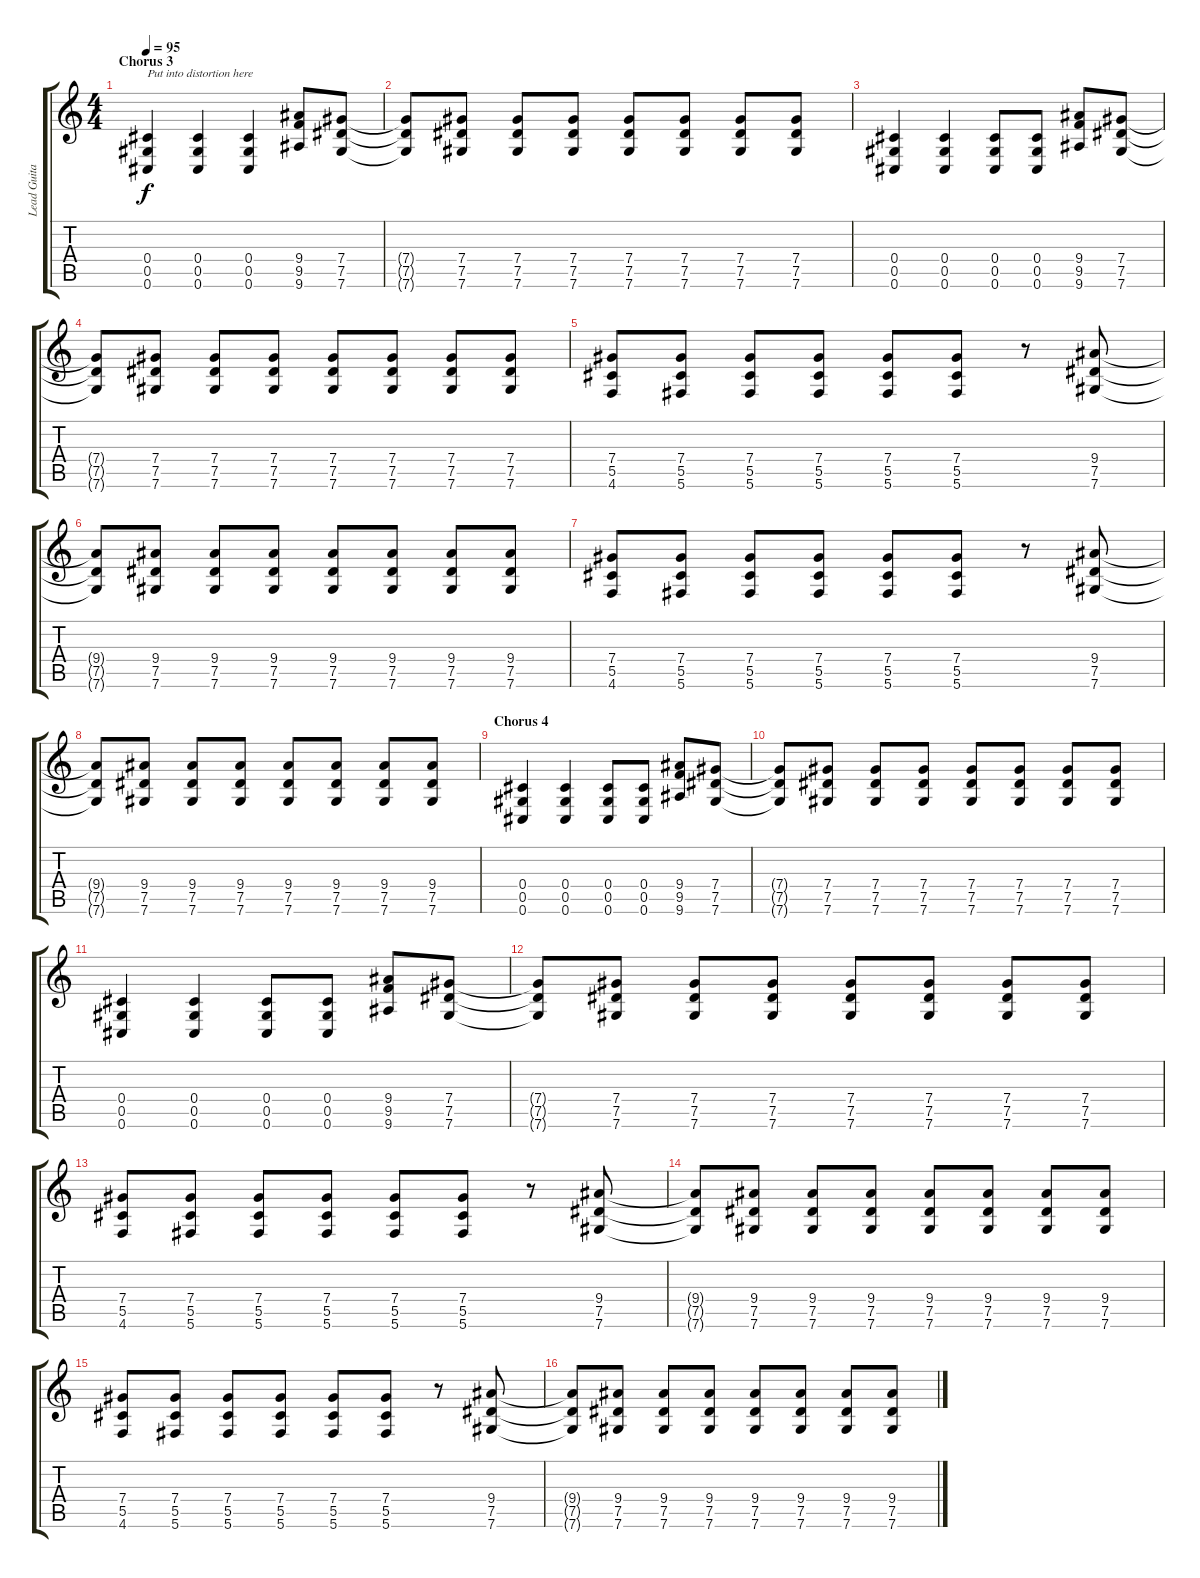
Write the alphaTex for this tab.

\track ("Lead Guitar" "Lead Guita") {instrument electricguitarjazz}
\staff {score tabs}
\tuning (Eb4 Bb3 Gb3 Db3 Ab2 Db2) {hide}
\ts (4 4)
\section ("" "Chorus 3")
\tempo 95
\clef g2
\ks c
(0.4 0.5 0.6).4{txt "Put into distortion here" dy f volume 13 instrument distortionguitar} (0.4 0.5 0.6).4 (0.4 0.5 0.6).4 (9.4 9.5 9.6).8 (7.4 7.5 7.6).8 |
(7.4{t} 7.5{t} 7.6{t}).8{instrument distortionguitar} (7.4 7.5 7.6).8 (7.4 7.5 7.6).8 (7.4 7.5 7.6).8 (7.4 7.5 7.6).8 (7.4 7.5 7.6).8 (7.4 7.5 7.6).8 (7.4 7.5 7.6).8 |
(0.4 0.5 0.6).4{instrument distortionguitar} (0.4 0.5 0.6).4 (0.4 0.5 0.6).8 (0.4 0.5 0.6).8 (9.4 9.5 9.6).8 (7.4 7.5 7.6).8 |
(7.4{t} 7.5{t} 7.6{t}).8{instrument distortionguitar} (7.4 7.5 7.6).8 (7.4 7.5 7.6).8 (7.4 7.5 7.6).8 (7.4 7.5 7.6).8 (7.4 7.5 7.6).8 (7.4 7.5 7.6).8 (7.4 7.5 7.6).8 |
(7.4 5.5 4.6).8{instrument distortionguitar} (7.4 5.5 5.6).8 (7.4 5.5 5.6).8 (7.4 5.5 5.6).8 (7.4 5.5 5.6).8 (7.4 5.5 5.6).8 r.8 (9.4 7.5 7.6).8 |
(9.4{t} 7.5{t} 7.6{t}).8{instrument distortionguitar} (9.4 7.5 7.6).8 (9.4 7.5 7.6).8 (9.4 7.5 7.6).8 (9.4 7.5 7.6).8 (9.4 7.5 7.6).8 (9.4 7.5 7.6).8 (9.4 7.5 7.6).8 |
(7.4 5.5 4.6).8{instrument distortionguitar} (7.4 5.5 5.6).8 (7.4 5.5 5.6).8 (7.4 5.5 5.6).8 (7.4 5.5 5.6).8 (7.4 5.5 5.6).8 r.8 (9.4 7.5 7.6).8 |
(9.4{t} 7.5{t} 7.6{t}).8{instrument distortionguitar} (9.4 7.5 7.6).8 (9.4 7.5 7.6).8 (9.4 7.5 7.6).8 (9.4 7.5 7.6).8 (9.4 7.5 7.6).8 (9.4 7.5 7.6).8 (9.4 7.5 7.6).8 |
\section ("" "Chorus 4")
(0.4 0.5 0.6).4{instrument distortionguitar} (0.4 0.5 0.6).4 (0.4 0.5 0.6).8 (0.4 0.5 0.6).8 (9.4 9.5 9.6).8 (7.4 7.5 7.6).8 |
(7.4{t} 7.5{t} 7.6{t}).8{instrument distortionguitar} (7.4 7.5 7.6).8 (7.4 7.5 7.6).8 (7.4 7.5 7.6).8 (7.4 7.5 7.6).8 (7.4 7.5 7.6).8 (7.4 7.5 7.6).8 (7.4 7.5 7.6).8 |
(0.4 0.5 0.6).4{instrument distortionguitar} (0.4 0.5 0.6).4 (0.4 0.5 0.6).8 (0.4 0.5 0.6).8 (9.4 9.5 9.6).8 (7.4 7.5 7.6).8 |
(7.4{t} 7.5{t} 7.6{t}).8{instrument distortionguitar} (7.4 7.5 7.6).8 (7.4 7.5 7.6).8 (7.4 7.5 7.6).8 (7.4 7.5 7.6).8 (7.4 7.5 7.6).8 (7.4 7.5 7.6).8 (7.4 7.5 7.6).8 |
(7.4 5.5 4.6).8{instrument distortionguitar} (7.4 5.5 5.6).8 (7.4 5.5 5.6).8 (7.4 5.5 5.6).8 (7.4 5.5 5.6).8 (7.4 5.5 5.6).8 r.8 (9.4 7.5 7.6).8 |
(9.4{t} 7.5{t} 7.6{t}).8{instrument distortionguitar} (9.4 7.5 7.6).8 (9.4 7.5 7.6).8 (9.4 7.5 7.6).8 (9.4 7.5 7.6).8 (9.4 7.5 7.6).8 (9.4 7.5 7.6).8 (9.4 7.5 7.6).8 |
(7.4 5.5 4.6).8{instrument distortionguitar} (7.4 5.5 5.6).8 (7.4 5.5 5.6).8 (7.4 5.5 5.6).8 (7.4 5.5 5.6).8 (7.4 5.5 5.6).8 r.8 (9.4 7.5 7.6).8 |
(9.4{t} 7.5{t} 7.6{t}).8{instrument distortionguitar} (9.4 7.5 7.6).8 (9.4 7.5 7.6).8 (9.4 7.5 7.6).8 (9.4 7.5 7.6).8 (9.4 7.5 7.6).8 (9.4 7.5 7.6).8 (9.4 7.5 7.6).8
